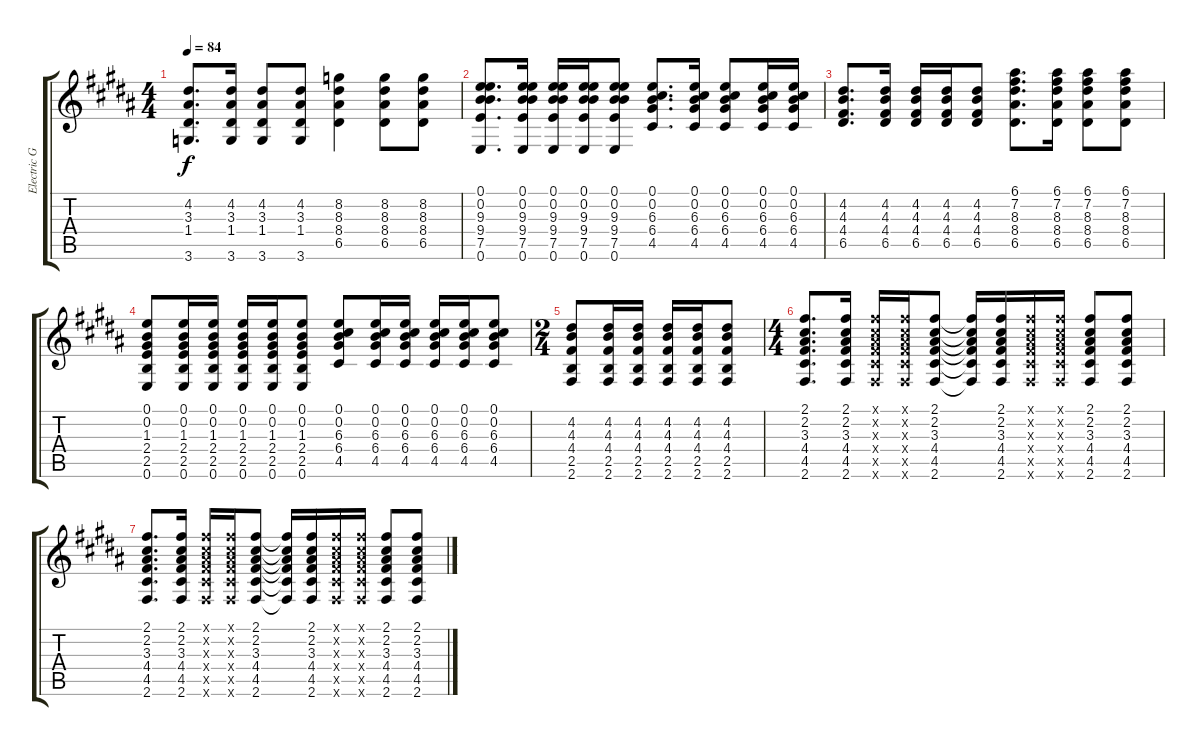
\track ("Electric Guitar I - John Petrucci" "Electric G") {instrument distortionguitar}
\staff {score tabs}
\tuning (E4 B3 G3 D3 A2 E2) {hide}
\ts (4 4)
\tempo 84
\clef g2
\ks b
(4.2 3.3 1.4 3.6).8{d dy f} (4.2 3.3 1.4 3.6).16 (4.2 3.3 1.4 3.6).8 (4.2 3.3 1.4 3.6).8 (8.2 8.3 8.4 6.5).4 (8.2 8.3 8.4 6.5).8 (8.2 8.3 8.4 6.5).8 |
(0.1 0.2 9.3 9.4 7.5 0.6).8{d} (0.1 0.2 9.3 9.4 7.5 0.6).16 (0.1 0.2 9.3 9.4 7.5 0.6).16 (0.1 0.2 9.3 9.4 7.5 0.6).16 (0.1 0.2 9.3 9.4 7.5 0.6).8 (0.1 0.2 6.3 6.4 4.5).8{d} (0.1 0.2 6.3 6.4 4.5).16 (0.1 0.2 6.3 6.4 4.5).8 (0.1 0.2 6.3 6.4 4.5).16 (0.1 0.2 6.3 6.4 4.5).16 |
(4.2 4.3 4.4 6.5).8{d} (4.2 4.3 4.4 6.5).16 (4.2 4.3 4.4 6.5).16 (4.2 4.3 4.4 6.5).16 (4.2 4.3 4.4 6.5).8 (6.1 7.2 8.3 8.4 6.5).8{d} (6.1 7.2 8.3 8.4 6.5).16 (6.1 7.2 8.3 8.4 6.5).8 (6.1 7.2 8.3 8.4 6.5).8 |
(0.1 0.2 1.3 2.4 2.5 0.6).8 (0.1 0.2 1.3 2.4 2.5 0.6).16 (0.1 0.2 1.3 2.4 2.5 0.6).16 (0.1 0.2 1.3 2.4 2.5 0.6).16 (0.1 0.2 1.3 2.4 2.5 0.6).16 (0.1 0.2 1.3 2.4 2.5 0.6).8 (0.1 0.2 6.3 6.4 4.5).8 (0.1 0.2 6.3 6.4 4.5).16 (0.1 0.2 6.3 6.4 4.5).16 (0.1 0.2 6.3 6.4 4.5).16 (0.1 0.2 6.3 6.4 4.5).16 (0.1 0.2 6.3 6.4 4.5).8 |
\ts (2 4)
(4.2 4.3 4.4 2.5 2.6).8 (4.2 4.3 4.4 2.5 2.6).16 (4.2 4.3 4.4 2.5 2.6).16 (4.2 4.3 4.4 2.5 2.6).16 (4.2 4.3 4.4 2.5 2.6).16 (4.2 4.3 4.4 2.5 2.6).8 |
\ts (4 4)
(2.1 2.2 3.3 4.4 4.5 2.6).8{d} (2.1 2.2 3.3 4.4 4.5 2.6).16 (2.1{x} 2.2{x} 3.3{x} 4.4{x} 4.5{x} 2.6{x}).16 (2.1{x} 2.2{x} 3.3{x} 4.4{x} 4.5{x} 2.6{x}).16 (2.1 2.2 3.3 4.4 4.5 2.6).8 (2.1{t} 2.2{t} 3.3{t} 4.4{t} 4.5{t} 2.6{t}).16 (2.1 2.2 3.3 4.4 4.5 2.6).16 (2.1{x} 2.2{x} 3.3{x} 4.4{x} 4.5{x} 2.6{x}).16 (2.1{x} 2.2{x} 3.3{x} 4.4{x} 4.5{x} 2.6{x}).16 (2.1 2.2 3.3 4.4 4.5 2.6).8 (2.1 2.2 3.3 4.4 4.5 2.6).8 |
(2.1 2.2 3.3 4.4 4.5 2.6).8{d} (2.1 2.2 3.3 4.4 4.5 2.6).16 (2.1{x} 2.2{x} 3.3{x} 4.4{x} 4.5{x} 2.6{x}).16 (2.1{x} 2.2{x} 3.3{x} 4.4{x} 4.5{x} 2.6{x}).16 (2.1 2.2 3.3 4.4 4.5 2.6).8 (2.1{t} 2.2{t} 3.3{t} 4.4{t} 4.5{t} 2.6{t}).16 (2.1 2.2 3.3 4.4 4.5 2.6).16 (2.1{x} 2.2{x} 3.3{x} 4.4{x} 4.5{x} 2.6{x}).16 (2.1{x} 2.2{x} 3.3{x} 4.4{x} 4.5{x} 2.6{x}).16 (2.1 2.2 3.3 4.4 4.5 2.6).8 (2.1 2.2 3.3 4.4 4.5 2.6).8
